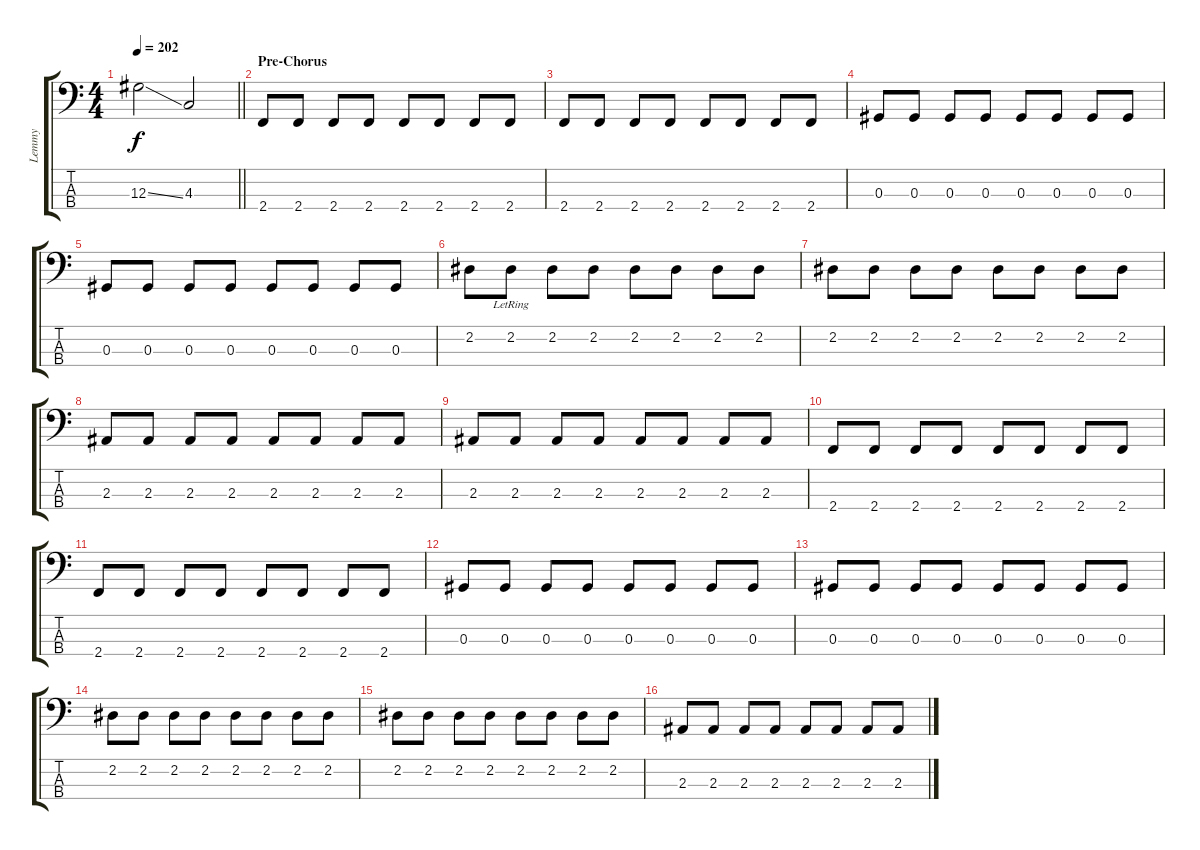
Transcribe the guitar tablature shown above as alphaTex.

\track ("Lemmy" "Lemmy") {instrument distortionguitar}
\staff {score tabs}
\tuning (Gb2 Db2 Ab1 Eb1) {hide}
\ts (4 4)
\tempo 202
\clef f4
\barLineRight lightlight
\ks c
12.3{ss}.2{dy f} 4.3.2 |
\section ("" "Pre-Chorus")
2.4.8 2.4.8 2.4.8 2.4.8 2.4.8 2.4.8 2.4.8 2.4.8 |
2.4.8 2.4.8 2.4.8 2.4.8 2.4.8 2.4.8 2.4.8 2.4.8 |
0.3.8 0.3.8 0.3.8 0.3.8 0.3.8 0.3.8 0.3.8 0.3.8 |
0.3.8 0.3.8 0.3.8 0.3.8 0.3.8 0.3.8 0.3.8 0.3.8 |
2.2.8 2.2{lr}.8 2.2.8 2.2.8 2.2.8 2.2.8 2.2.8 2.2.8 |
2.2.8 2.2.8 2.2.8 2.2.8 2.2.8 2.2.8 2.2.8 2.2.8 |
2.3.8 2.3.8 2.3.8 2.3.8 2.3.8 2.3.8 2.3.8 2.3.8 |
2.3.8 2.3.8 2.3.8 2.3.8 2.3.8 2.3.8 2.3.8 2.3.8 |
2.4.8 2.4.8 2.4.8 2.4.8 2.4.8 2.4.8 2.4.8 2.4.8 |
2.4.8 2.4.8 2.4.8 2.4.8 2.4.8 2.4.8 2.4.8 2.4.8 |
0.3.8 0.3.8 0.3.8 0.3.8 0.3.8 0.3.8 0.3.8 0.3.8 |
0.3.8 0.3.8 0.3.8 0.3.8 0.3.8 0.3.8 0.3.8 0.3.8 |
2.2.8 2.2.8 2.2.8 2.2.8 2.2.8 2.2.8 2.2.8 2.2.8 |
2.2.8 2.2.8 2.2.8 2.2.8 2.2.8 2.2.8 2.2.8 2.2.8 |
2.3.8 2.3.8 2.3.8 2.3.8 2.3.8 2.3.8 2.3.8 2.3.8
